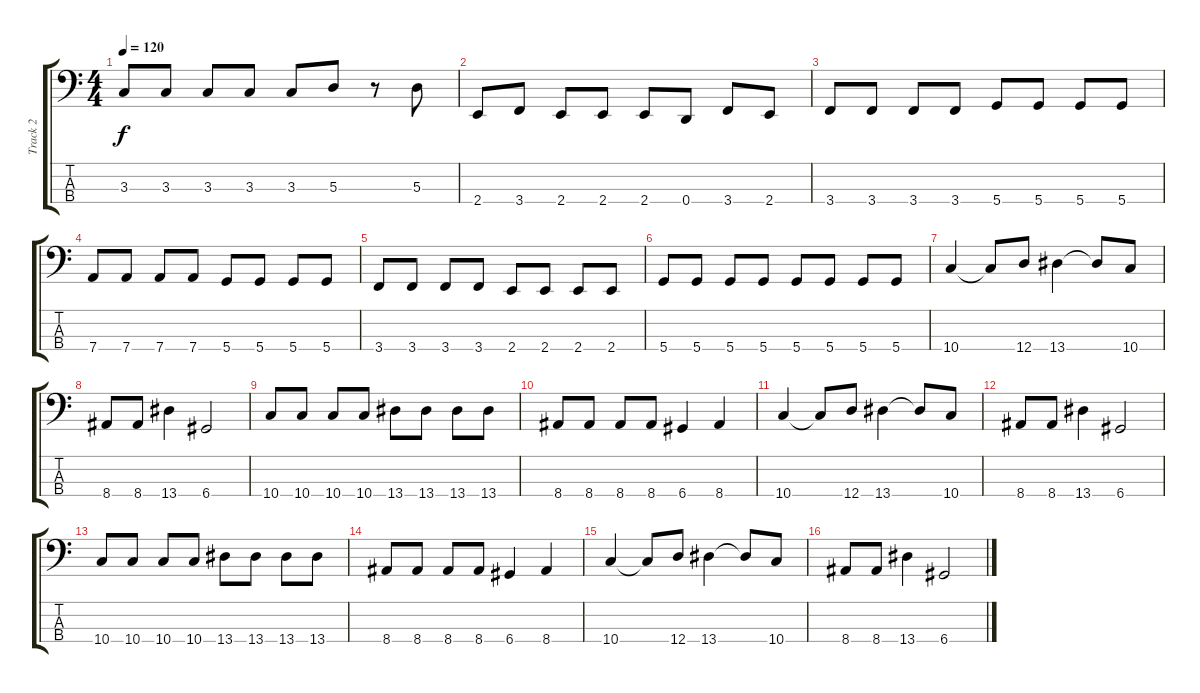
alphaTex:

\track ("Track 2" "Track 2") {instrument electricbassfinger}
\staff {score tabs}
\tuning (G2 D2 A1 D1) {hide}
\ts (4 4)
\tempo 120
\clef f4
\ks c
3.3.8{dy f} 3.3.8 3.3.8 3.3.8 3.3.8 5.3.8 r.8 5.3.8 |
2.4.8 3.4.8 2.4.8 2.4.8 2.4.8 0.4.8 3.4.8 2.4.8 |
3.4.8 3.4.8 3.4.8 3.4.8 5.4.8 5.4.8 5.4.8 5.4.8 |
7.4.8 7.4.8 7.4.8 7.4.8 5.4.8 5.4.8 5.4.8 5.4.8 |
3.4.8 3.4.8 3.4.8 3.4.8 2.4.8 2.4.8 2.4.8 2.4.8 |
5.4.8 5.4.8 5.4.8 5.4.8 5.4.8 5.4.8 5.4.8 5.4.8 |
10.4.4 10.4{t}.8 12.4.8 13.4.4 13.4{t}.8 10.4.8 |
8.4.8 8.4.8 13.4.4 6.4.2 |
10.4.8 10.4.8 10.4.8 10.4.8 13.4.8 13.4.8 13.4.8 13.4.8 |
8.4.8 8.4.8 8.4.8 8.4.8 6.4.4 8.4.4 |
10.4.4 10.4{t}.8 12.4.8 13.4.4 13.4{t}.8 10.4.8 |
8.4.8 8.4.8 13.4.4 6.4.2 |
10.4.8 10.4.8 10.4.8 10.4.8 13.4.8 13.4.8 13.4.8 13.4.8 |
8.4.8 8.4.8 8.4.8 8.4.8 6.4.4 8.4.4 |
10.4.4 10.4{t}.8 12.4.8 13.4.4 13.4{t}.8 10.4.8 |
8.4.8 8.4.8 13.4.4 6.4.2
